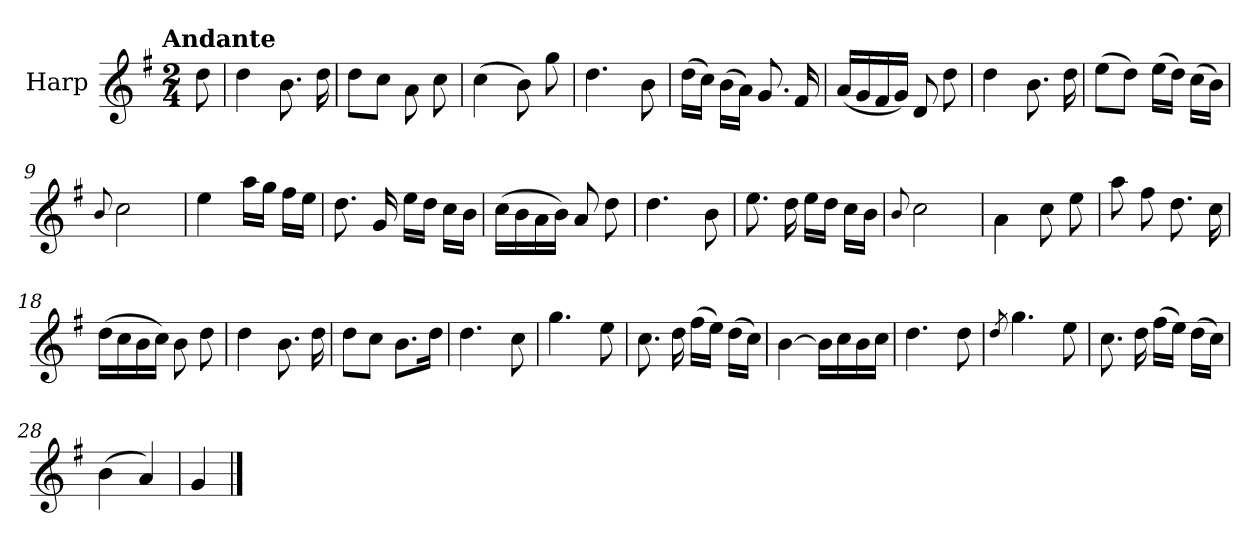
**kern
*part1
*staff1
*I"Harp
*I'Hrp.
*clefG2
*k[f#]
!!LO:TX:omd:t=Andante
*M2/4
*MM92
=
8dd\
=1
4dd\
8.b\
16dd\
=2
8dd\L
8cc\J
8a\
8cc\
=3
(>4cc\
8b\)
8gg\
=4
4.dd\
8b\
=5
(>16dd\LL
16cc\JJ)
(>16b\LL
16a\JJ)
8.g/
16f#/
=6
(<16a/LL
16g/
16f#/
16g/JJ)
8d/
8dd\
=7
4dd\
8.b\
16dd\
=8
(>8ee\L
8dd\J)
(>16ee\LL
16dd\JJ)
(>16cc\LL
16b\JJ)
!!LO:LB:g=z
=9
8qqb/
2cc\
!!LO:LB:g=z
=10
4ee\
16aa\LL
16gg\JJ
16ff#\LL
16ee\JJ
=11
8.dd\
16g/
16ee\LL
16dd\JJ
16cc\LL
16b\JJ
=12
(>16cc\LL
16b\
16a\
16b\JJ)
8a/
8dd\
=13
4.dd\
8b\
=14
8.ee\
16dd\
16ee\LL
16dd\JJ
16cc\LL
16b\JJ
=15
8qqb/
2cc\
=16
4a\
8cc\
8ee\
=17
8aa\
8ff#\
8.dd\
16cc\
=18
(>16dd\LL
16cc\
16b\
16cc\JJ)
8b\
8dd\
!!LO:LB:g=z
=19
4dd\
8.b\
16dd\
=20
8dd\L
8cc\J
8.b\L
16dd\Jk
=21
4.dd\
8cc\
=22
4.gg\
8ee\
=23
8.cc\
16dd\
(>16ff#\LL
16ee\JJ)
(>16dd\LL
16cc\JJ)
=24
[4b\
16b\LL]
16cc\
16b\
16cc\JJ
=25
4.dd\
8dd\
=26
8qdd/
4.gg\
8ee\
=27
8.cc\
16dd\
(>16ff#\LL
16ee\JJ)
(>16dd\LL
16cc\JJ)
=28
(>4b\
4a/)
=29
4g/
==
*-
